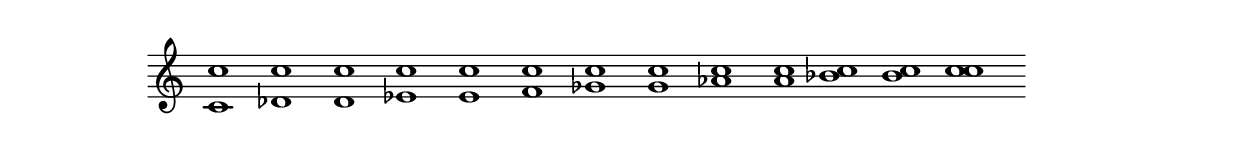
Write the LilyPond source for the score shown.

\language "english"
\version "2.22.2"

\score {
  \new Staff {
    <c'' c'>1
    <c'' df'>1
    <c'' d'>1
    <c'' ef'>1
    <c'' e'>1
    <c'' f'>1
    <c'' gf'>1
    <c'' g'>1
    <c'' af'>1
    <c'' a'>1
    <c'' bf'>1
    <c'' b'>1
    <c'' c''>1
  }
}
\layout {
  \context {
    \Staff
    \omit TimeSignature
    \omit BarLine
  }
}

